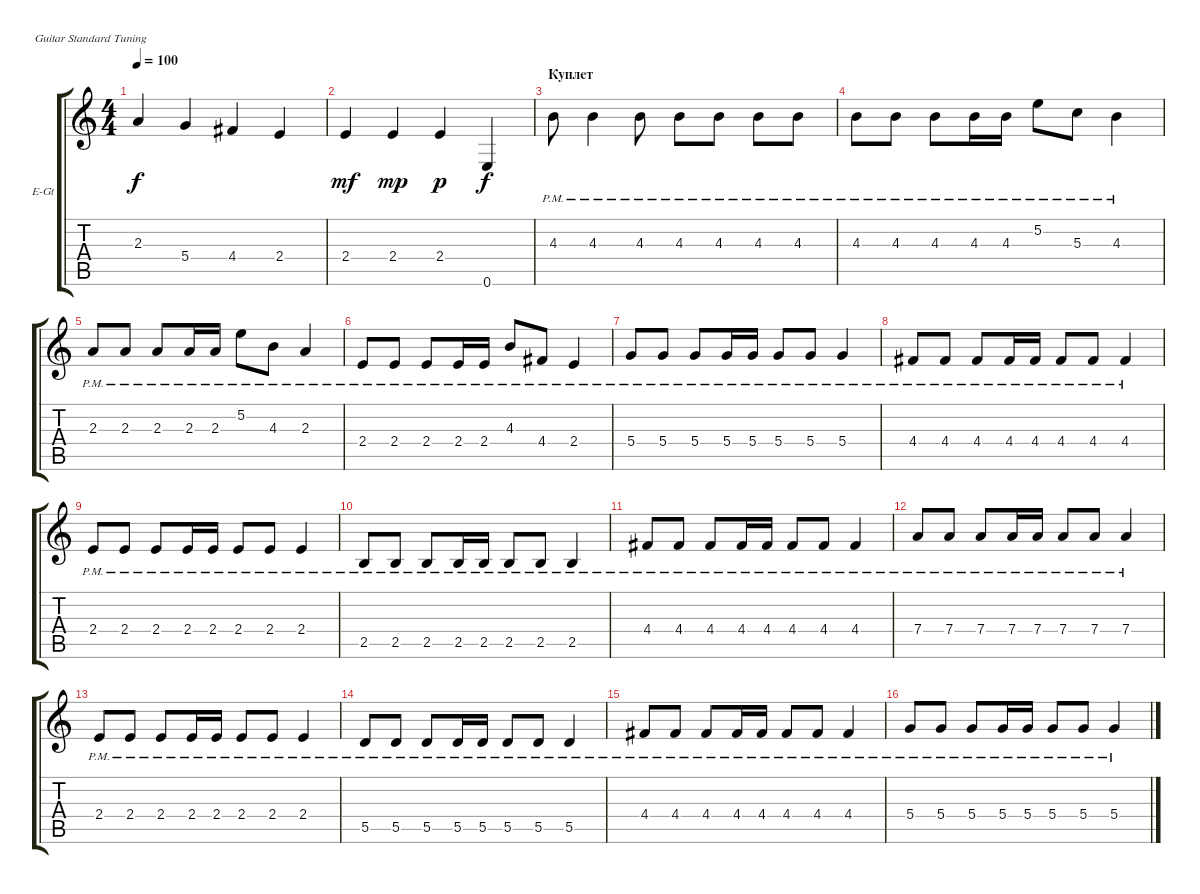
\defaultSystemsLayout 4
\bracketExtendMode groupsimilarinstruments
\firstSystemTrackNameOrientation horizontal
\otherSystemsTrackNameOrientation horizontal
\track ("Г. Каспарян" "E-Gt") {instrument electricguitarclean}
\staff {score tabs}
\tuning (E4 B3 G3 D3 A2 E2)
\ts (4 4)
\tempo 100
\clef g2
\ks c
2.3.4{dy f} 5.4.4 4.4.4 2.4.4 |
2.4.4{dy mf} 2.4.4{dy mp} 2.4.4{dy p} 0.6.4{dy f} |
\section ("" "Куплет")
4.3{pm}.8 4.3{pm}.4 4.3{pm}.8 4.3{pm}.8 4.3{pm}.8 4.3{pm}.8 4.3{pm}.8 |
4.3{pm}.8 4.3{pm}.8 4.3{pm}.8 4.3{pm}.16 4.3{pm}.16 5.2{pm}.8 5.3{pm}.8 4.3{pm}.4 |
2.3{pm}.8 2.3{pm}.8 2.3{pm}.8 2.3{pm}.16 2.3{pm}.16 5.2{pm}.8 4.3{pm}.8 2.3{pm}.4 |
2.4{pm}.8 2.4{pm}.8 2.4{pm}.8 2.4{pm}.16 2.4{pm}.16 4.3{pm}.8 4.4{pm}.8 2.4{pm}.4 |
5.4{pm}.8 5.4{pm}.8 5.4{pm}.8 5.4{pm}.16 5.4{pm}.16 5.4{pm}.8 5.4{pm}.8 5.4{pm}.4 |
4.4{pm}.8 4.4{pm}.8 4.4{pm}.8 4.4{pm}.16 4.4{pm}.16 4.4{pm}.8 4.4{pm}.8 4.4{pm}.4 |
2.4{pm}.8 2.4{pm}.8 2.4{pm}.8 2.4{pm}.16 2.4{pm}.16 2.4{pm}.8 2.4{pm}.8 2.4{pm}.4 |
2.5{pm}.8 2.5{pm}.8 2.5{pm}.8 2.5{pm}.16 2.5{pm}.16 2.5{pm}.8 2.5{pm}.8 2.5{pm}.4 |
4.4{pm}.8 4.4{pm}.8 4.4{pm}.8 4.4{pm}.16 4.4{pm}.16 4.4{pm}.8 4.4{pm}.8 4.4{pm}.4 |
7.4{pm}.8 7.4{pm}.8 7.4{pm}.8 7.4{pm}.16 7.4{pm}.16 7.4{pm}.8 7.4{pm}.8 7.4{pm}.4 |
2.4{pm}.8 2.4{pm}.8 2.4{pm}.8 2.4{pm}.16 2.4{pm}.16 2.4{pm}.8 2.4{pm}.8 2.4{pm}.4 |
5.5{pm}.8 5.5{pm}.8 5.5{pm}.8 5.5{pm}.16 5.5{pm}.16 5.5{pm}.8 5.5{pm}.8 5.5{pm}.4 |
4.4{pm}.8 4.4{pm}.8 4.4{pm}.8 4.4{pm}.16 4.4{pm}.16 4.4{pm}.8 4.4{pm}.8 4.4{pm}.4 |
5.4{pm}.8 5.4{pm}.8 5.4{pm}.8 5.4{pm}.16 5.4{pm}.16 5.4{pm}.8 5.4{pm}.8 5.4{pm}.4
